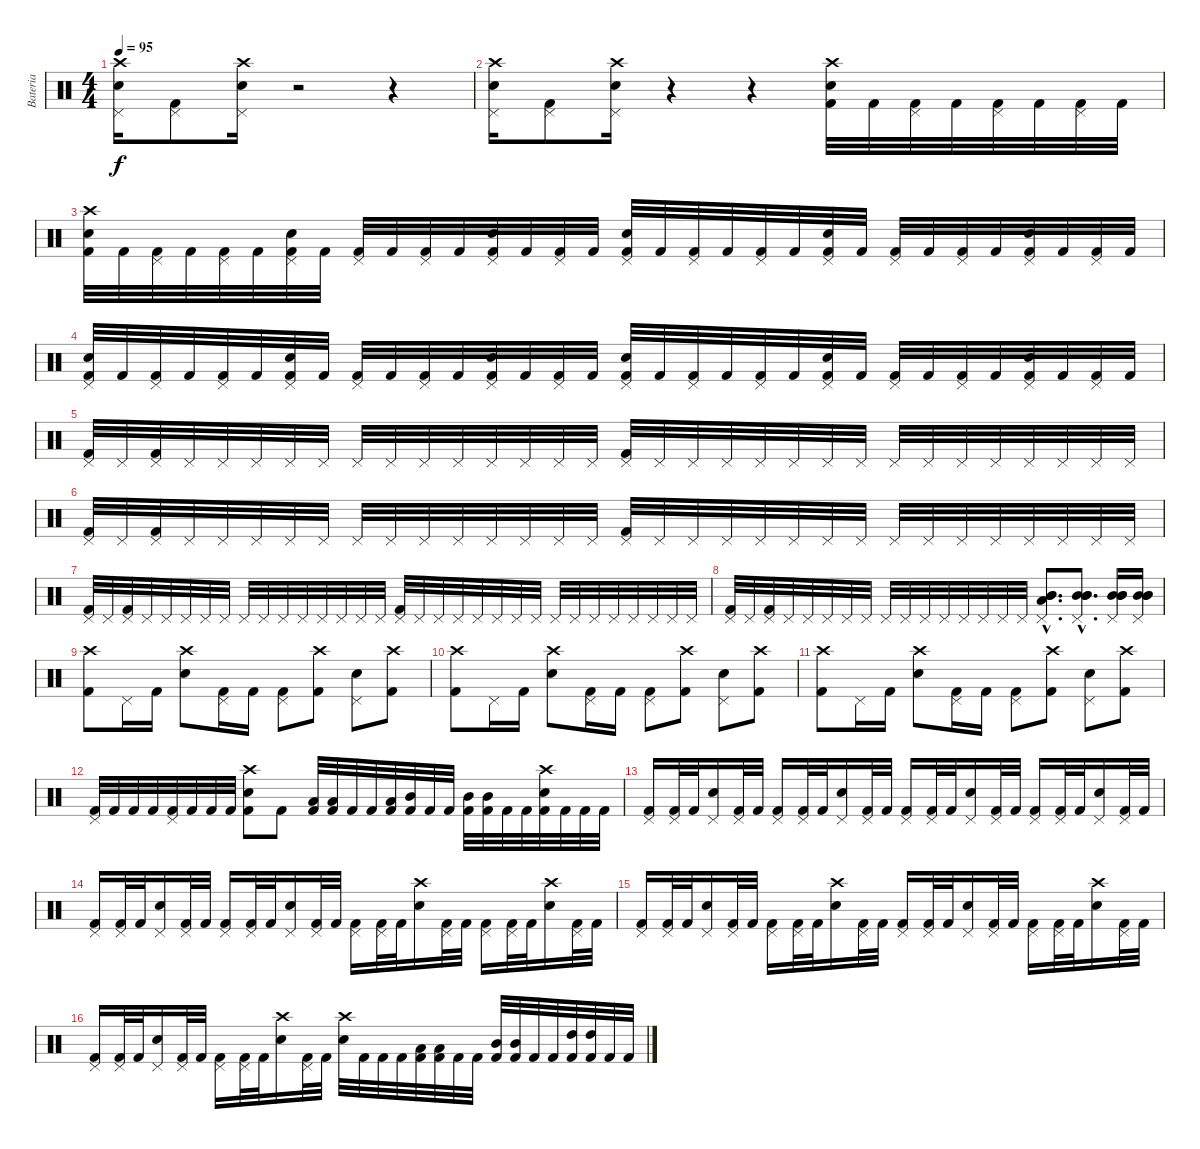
\track ("Bateria" "Bateria") {instrument percussion}
\staff {score}
\articulation defaults
\ts (4 4)
\tempo 95
\clef neutral
\ks c
("Crash high (hit)" "Pedal Hi-Hat (hit)" "Electric Snare (hit)").16{dy f} ("Pedal Hi-Hat (hit)" "Kick (hit) 2").8 ("Crash high (hit)" "Pedal Hi-Hat (hit)" "Electric Snare (hit)").16 r.2 r.4 |
("Crash high (hit)" "Pedal Hi-Hat (hit)" "Electric Snare (hit)").16 ("Pedal Hi-Hat (hit)" "Kick (hit) 2").8 ("Crash high (hit)" "Pedal Hi-Hat (hit)" "Electric Snare (hit)").16 r.4 r.4 ("Crash high (hit)" "Electric Snare (hit)" "Kick (hit) 2").32 "Kick (hit) 2".32 ("Pedal Hi-Hat (hit)" "Kick (hit) 2").32 "Kick (hit) 2".32 ("Pedal Hi-Hat (hit)" "Kick (hit) 2").32 "Kick (hit) 2".32 ("Pedal Hi-Hat (hit)" "Kick (hit) 2").32 "Kick (hit) 2".32 |
("Crash high (hit)" "Electric Snare (hit)" "Kick (hit) 2").32 "Kick (hit) 2".32 ("Pedal Hi-Hat (hit)" "Kick (hit) 2").32 "Kick (hit) 2".32 ("Pedal Hi-Hat (hit)" "Kick (hit) 2").32 "Kick (hit) 2".32 ("Pedal Hi-Hat (hit)" "Electric Snare (hit)" "Kick (hit) 2").32 "Kick (hit) 2".32 ("Pedal Hi-Hat (hit)" "Kick (hit) 2").32 "Kick (hit) 2".32 ("Pedal Hi-Hat (hit)" "Kick (hit) 2").32 "Kick (hit) 2".32 ("Pedal Hi-Hat (hit)" "Electric Snare (hit)" "Kick (hit) 2").32 "Kick (hit) 2".32 ("Pedal Hi-Hat (hit)" "Kick (hit) 2").32 "Kick (hit) 2".32 ("Pedal Hi-Hat (hit)" "Electric Snare (hit)" "Kick (hit) 2").32 "Kick (hit) 2".32 ("Pedal Hi-Hat (hit)" "Kick (hit) 2").32 "Kick (hit) 2".32 ("Pedal Hi-Hat (hit)" "Kick (hit) 2").32 "Kick (hit) 2".32 ("Pedal Hi-Hat (hit)" "Electric Snare (hit)" "Kick (hit) 2").32 "Kick (hit) 2".32 ("Pedal Hi-Hat (hit)" "Kick (hit) 2").32 "Kick (hit) 2".32 ("Pedal Hi-Hat (hit)" "Kick (hit) 2").32 "Kick (hit) 2".32 ("Pedal Hi-Hat (hit)" "Electric Snare (hit)" "Kick (hit) 2").32 "Kick (hit) 2".32 ("Pedal Hi-Hat (hit)" "Kick (hit) 2").32 "Kick (hit) 2".32 |
("Pedal Hi-Hat (hit)" "Electric Snare (hit)" "Kick (hit) 2").32 "Kick (hit) 2".32 ("Pedal Hi-Hat (hit)" "Kick (hit) 2").32 "Kick (hit) 2".32 ("Pedal Hi-Hat (hit)" "Kick (hit) 2").32 "Kick (hit) 2".32 ("Pedal Hi-Hat (hit)" "Electric Snare (hit)" "Kick (hit) 2").32 "Kick (hit) 2".32 ("Pedal Hi-Hat (hit)" "Kick (hit) 2").32 "Kick (hit) 2".32 ("Pedal Hi-Hat (hit)" "Kick (hit) 2").32 "Kick (hit) 2".32 ("Pedal Hi-Hat (hit)" "Electric Snare (hit)" "Kick (hit) 2").32 "Kick (hit) 2".32 ("Pedal Hi-Hat (hit)" "Kick (hit) 2").32 "Kick (hit) 2".32 ("Pedal Hi-Hat (hit)" "Electric Snare (hit)" "Kick (hit) 2").32 "Kick (hit) 2".32 ("Pedal Hi-Hat (hit)" "Kick (hit) 2").32 "Kick (hit) 2".32 ("Pedal Hi-Hat (hit)" "Kick (hit) 2").32 "Kick (hit) 2".32 ("Pedal Hi-Hat (hit)" "Electric Snare (hit)" "Kick (hit) 2").32 "Kick (hit) 2".32 ("Pedal Hi-Hat (hit)" "Kick (hit) 2").32 "Kick (hit) 2".32 ("Pedal Hi-Hat (hit)" "Kick (hit) 2").32 "Kick (hit) 2".32 ("Pedal Hi-Hat (hit)" "Electric Snare (hit)" "Kick (hit) 2").32 "Kick (hit) 2".32 ("Pedal Hi-Hat (hit)" "Kick (hit) 2").32 "Kick (hit) 2".32 |
("Pedal Hi-Hat (hit)" "Kick (hit) 2").32 "Pedal Hi-Hat (hit)".32 ("Pedal Hi-Hat (hit)" "Kick (hit) 2").32 "Pedal Hi-Hat (hit)".32 "Pedal Hi-Hat (hit)".32 "Pedal Hi-Hat (hit)".32 "Pedal Hi-Hat (hit)".32 "Pedal Hi-Hat (hit)".32 "Pedal Hi-Hat (hit)".32 "Pedal Hi-Hat (hit)".32 "Pedal Hi-Hat (hit)".32 "Pedal Hi-Hat (hit)".32 "Pedal Hi-Hat (hit)".32 "Pedal Hi-Hat (hit)".32 "Pedal Hi-Hat (hit)".32 "Pedal Hi-Hat (hit)".32 ("Pedal Hi-Hat (hit)" "Kick (hit) 2").32 "Pedal Hi-Hat (hit)".32 "Pedal Hi-Hat (hit)".32 "Pedal Hi-Hat (hit)".32 "Pedal Hi-Hat (hit)".32 "Pedal Hi-Hat (hit)".32 "Pedal Hi-Hat (hit)".32 "Pedal Hi-Hat (hit)".32 "Pedal Hi-Hat (hit)".32 "Pedal Hi-Hat (hit)".32 "Pedal Hi-Hat (hit)".32 "Pedal Hi-Hat (hit)".32 "Pedal Hi-Hat (hit)".32 "Pedal Hi-Hat (hit)".32 "Pedal Hi-Hat (hit)".32 "Pedal Hi-Hat (hit)".32 |
("Pedal Hi-Hat (hit)" "Kick (hit) 2").32 "Pedal Hi-Hat (hit)".32 ("Pedal Hi-Hat (hit)" "Kick (hit) 2").32 "Pedal Hi-Hat (hit)".32 "Pedal Hi-Hat (hit)".32 "Pedal Hi-Hat (hit)".32 "Pedal Hi-Hat (hit)".32 "Pedal Hi-Hat (hit)".32 "Pedal Hi-Hat (hit)".32 "Pedal Hi-Hat (hit)".32 "Pedal Hi-Hat (hit)".32 "Pedal Hi-Hat (hit)".32 "Pedal Hi-Hat (hit)".32 "Pedal Hi-Hat (hit)".32 "Pedal Hi-Hat (hit)".32 "Pedal Hi-Hat (hit)".32 ("Pedal Hi-Hat (hit)" "Kick (hit) 2").32 "Pedal Hi-Hat (hit)".32 "Pedal Hi-Hat (hit)".32 "Pedal Hi-Hat (hit)".32 "Pedal Hi-Hat (hit)".32 "Pedal Hi-Hat (hit)".32 "Pedal Hi-Hat (hit)".32 "Pedal Hi-Hat (hit)".32 "Pedal Hi-Hat (hit)".32 "Pedal Hi-Hat (hit)".32 "Pedal Hi-Hat (hit)".32 "Pedal Hi-Hat (hit)".32 "Pedal Hi-Hat (hit)".32 "Pedal Hi-Hat (hit)".32 "Pedal Hi-Hat (hit)".32 "Pedal Hi-Hat (hit)".32 |
("Pedal Hi-Hat (hit)" "Kick (hit) 2").32 "Pedal Hi-Hat (hit)".32 ("Pedal Hi-Hat (hit)" "Kick (hit) 2").32 "Pedal Hi-Hat (hit)".32 "Pedal Hi-Hat (hit)".32 "Pedal Hi-Hat (hit)".32 "Pedal Hi-Hat (hit)".32 "Pedal Hi-Hat (hit)".32 "Pedal Hi-Hat (hit)".32 "Pedal Hi-Hat (hit)".32 "Pedal Hi-Hat (hit)".32 "Pedal Hi-Hat (hit)".32 "Pedal Hi-Hat (hit)".32 "Pedal Hi-Hat (hit)".32 "Pedal Hi-Hat (hit)".32 "Pedal Hi-Hat (hit)".32 ("Pedal Hi-Hat (hit)" "Kick (hit) 2").32 "Pedal Hi-Hat (hit)".32 "Pedal Hi-Hat (hit)".32 "Pedal Hi-Hat (hit)".32 "Pedal Hi-Hat (hit)".32 "Pedal Hi-Hat (hit)".32 "Pedal Hi-Hat (hit)".32 "Pedal Hi-Hat (hit)".32 "Pedal Hi-Hat (hit)".32 "Pedal Hi-Hat (hit)".32 "Pedal Hi-Hat (hit)".32 "Pedal Hi-Hat (hit)".32 "Pedal Hi-Hat (hit)".32 "Pedal Hi-Hat (hit)".32 "Pedal Hi-Hat (hit)".32 "Pedal Hi-Hat (hit)".32 |
("Pedal Hi-Hat (hit)" "Kick (hit) 2").32 "Pedal Hi-Hat (hit)".32 ("Pedal Hi-Hat (hit)" "Kick (hit) 2").32 "Pedal Hi-Hat (hit)".32 "Pedal Hi-Hat (hit)".32 "Pedal Hi-Hat (hit)".32 "Pedal Hi-Hat (hit)".32 "Pedal Hi-Hat (hit)".32 "Pedal Hi-Hat (hit)".32 "Pedal Hi-Hat (hit)".32 "Pedal Hi-Hat (hit)".32 "Pedal Hi-Hat (hit)".32 "Pedal Hi-Hat (hit)".32 "Pedal Hi-Hat (hit)".32 "Pedal Hi-Hat (hit)".32 "Pedal Hi-Hat (hit)".32 ("Pedal Hi-Hat (hit)"{hac} "Mid Tom (hit)"{hac} "Low Tom (hit)"{hac} "Mid Tom (hit)"{hac}).8{d} ("Pedal Hi-Hat (hit)"{hac} "Mid Tom (hit)"{hac} "Mid Tom (hit)"{hac} "Mid Tom (hit)"{hac}).8{d} ("Pedal Hi-Hat (hit)" "Mid Tom (hit)" "Mid Tom (hit)" "Mid Tom (hit)").16 ("Pedal Hi-Hat (hit)" "Mid Tom (hit)" "Mid Tom (hit)" "Mid Tom (hit)").16 |
("Crash high (hit)" "Kick (hit) 2").8 "Pedal Hi-Hat (hit)".16 "Kick (hit) 2".16 ("Crash high (hit)" "Electric Snare (hit)").8 ("Pedal Hi-Hat (hit)" "Kick (hit) 2").16 "Kick (hit) 2".16 ("Pedal Hi-Hat (hit)" "Kick (hit) 2").8 ("Crash high (hit)" "Kick (hit) 2").8 ("Pedal Hi-Hat (hit)" "Electric Snare (hit)").8 ("Crash high (hit)" "Kick (hit) 2").8 |
("Crash high (hit)" "Kick (hit) 2").8 "Pedal Hi-Hat (hit)".16 "Kick (hit) 2".16 ("Crash high (hit)" "Electric Snare (hit)").8 ("Pedal Hi-Hat (hit)" "Kick (hit) 2").16 "Kick (hit) 2".16 ("Pedal Hi-Hat (hit)" "Kick (hit) 2").8 ("Crash high (hit)" "Kick (hit) 2").8 ("Pedal Hi-Hat (hit)" "Electric Snare (hit)").8 ("Crash high (hit)" "Kick (hit) 2").8 |
("Crash high (hit)" "Kick (hit) 2").8 "Pedal Hi-Hat (hit)".16 "Kick (hit) 2".16 ("Crash high (hit)" "Electric Snare (hit)").8 ("Pedal Hi-Hat (hit)" "Kick (hit) 2").16 "Kick (hit) 2".16 ("Pedal Hi-Hat (hit)" "Kick (hit) 2").8 ("Crash high (hit)" "Kick (hit) 2").8 ("Pedal Hi-Hat (hit)" "Electric Snare (hit)").8 ("Crash high (hit)" "Kick (hit) 2").8 |
("Pedal Hi-Hat (hit)" "Kick (hit) 2").32 "Kick (hit) 2".32 "Kick (hit) 2".32 "Kick (hit) 2".32 ("Pedal Hi-Hat (hit)" "Kick (hit) 2").32 "Kick (hit) 2".32 "Kick (hit) 2".32 "Kick (hit) 2".32 ("Crash high (hit)" "Electric Snare (hit)" "Kick (hit) 2").8 "Kick (hit) 2".8 ("Low Tom (hit)" "Kick (hit) 2").32 ("Low Tom (hit)" "Kick (hit) 2").32 "Kick (hit) 2".32 "Kick (hit) 2".32 ("Low Tom (hit)" "Kick (hit) 2").32 ("Mid Tom (hit)" "Kick (hit) 2").32 "Kick (hit) 2".32 "Kick (hit) 2".32 ("Mid Tom (hit)" "Kick (hit) 2").32 ("Mid Tom (hit)" "Kick (hit) 2").32 "Kick (hit) 2".32 "Kick (hit) 2".32 ("Crash high (hit)" "Electric Snare (hit)" "Kick (hit) 2").32 "Kick (hit) 2".32 "Kick (hit) 2".32 "Kick (hit) 2".32 |
("Pedal Hi-Hat (hit)" "Kick (hit) 2").16 ("Pedal Hi-Hat (hit)" "Kick (hit) 2").32 "Kick (hit) 2".32 ("Pedal Hi-Hat (hit)" "Electric Snare (hit)").16 ("Pedal Hi-Hat (hit)" "Kick (hit) 2").32 "Kick (hit) 2".32 ("Pedal Hi-Hat (hit)" "Kick (hit) 2").16 ("Pedal Hi-Hat (hit)" "Kick (hit) 2").32 "Kick (hit) 2".32 ("Pedal Hi-Hat (hit)" "Electric Snare (hit)").16 ("Pedal Hi-Hat (hit)" "Kick (hit) 2").32 "Kick (hit) 2".32 ("Pedal Hi-Hat (hit)" "Kick (hit) 2").16 ("Pedal Hi-Hat (hit)" "Kick (hit) 2").32 "Kick (hit) 2".32 ("Pedal Hi-Hat (hit)" "Electric Snare (hit)").16 ("Pedal Hi-Hat (hit)" "Kick (hit) 2").32 "Kick (hit) 2".32 ("Pedal Hi-Hat (hit)" "Kick (hit) 2").16 ("Pedal Hi-Hat (hit)" "Kick (hit) 2").32 "Kick (hit) 2".32 ("Pedal Hi-Hat (hit)" "Electric Snare (hit)").16 ("Pedal Hi-Hat (hit)" "Kick (hit) 2").32 "Kick (hit) 2".32 |
("Pedal Hi-Hat (hit)" "Kick (hit) 2").16 ("Pedal Hi-Hat (hit)" "Kick (hit) 2").32 "Kick (hit) 2".32 ("Pedal Hi-Hat (hit)" "Electric Snare (hit)").16 ("Pedal Hi-Hat (hit)" "Kick (hit) 2").32 "Kick (hit) 2".32 ("Pedal Hi-Hat (hit)" "Kick (hit) 2").16 ("Pedal Hi-Hat (hit)" "Kick (hit) 2").32 "Kick (hit) 2".32 ("Pedal Hi-Hat (hit)" "Electric Snare (hit)").16 ("Pedal Hi-Hat (hit)" "Kick (hit) 2").32 "Kick (hit) 2".32 ("Pedal Hi-Hat (hit)" "Kick (hit) 2").16 ("Pedal Hi-Hat (hit)" "Kick (hit) 2").32 "Kick (hit) 2".32 ("Crash high (hit)" "Electric Snare (hit)").16 ("Pedal Hi-Hat (hit)" "Kick (hit) 2").32 "Kick (hit) 2".32 ("Pedal Hi-Hat (hit)" "Kick (hit) 2").16 ("Pedal Hi-Hat (hit)" "Kick (hit) 2").32 "Kick (hit) 2".32 ("Crash high (hit)" "Electric Snare (hit)").16 ("Pedal Hi-Hat (hit)" "Kick (hit) 2").32 "Kick (hit) 2".32 |
("Pedal Hi-Hat (hit)" "Kick (hit) 2").16 ("Pedal Hi-Hat (hit)" "Kick (hit) 2").32 "Kick (hit) 2".32 ("Pedal Hi-Hat (hit)" "Electric Snare (hit)").16 ("Pedal Hi-Hat (hit)" "Kick (hit) 2").32 "Kick (hit) 2".32 ("Pedal Hi-Hat (hit)" "Kick (hit) 2").16 ("Pedal Hi-Hat (hit)" "Kick (hit) 2").32 "Kick (hit) 2".32 ("Crash high (hit)" "Electric Snare (hit)").16 ("Pedal Hi-Hat (hit)" "Kick (hit) 2").32 "Kick (hit) 2".32 ("Pedal Hi-Hat (hit)" "Kick (hit) 2").16 ("Pedal Hi-Hat (hit)" "Kick (hit) 2").32 "Kick (hit) 2".32 ("Pedal Hi-Hat (hit)" "Electric Snare (hit)").16 ("Pedal Hi-Hat (hit)" "Kick (hit) 2").32 "Kick (hit) 2".32 ("Pedal Hi-Hat (hit)" "Kick (hit) 2").16 ("Pedal Hi-Hat (hit)" "Kick (hit) 2").32 "Kick (hit) 2".32 ("Crash high (hit)" "Electric Snare (hit)").16 ("Pedal Hi-Hat (hit)" "Kick (hit) 2").32 "Kick (hit) 2".32 |
("Pedal Hi-Hat (hit)" "Kick (hit) 2").16 ("Pedal Hi-Hat (hit)" "Kick (hit) 2").32 "Kick (hit) 2".32 ("Pedal Hi-Hat (hit)" "Electric Snare (hit)").16 ("Pedal Hi-Hat (hit)" "Kick (hit) 2").32 "Kick (hit) 2".32 ("Pedal Hi-Hat (hit)" "Kick (hit) 2").16 ("Pedal Hi-Hat (hit)" "Kick (hit) 2").32 "Kick (hit) 2".32 ("Crash high (hit)" "Electric Snare (hit)").16 ("Pedal Hi-Hat (hit)" "Kick (hit) 2").32 "Kick (hit) 2".32 ("Crash high (hit)" "Electric Snare (hit)").32 "Kick (hit) 2".32 "Kick (hit) 2".32 "Kick (hit) 2".32 ("Low Tom (hit)" "Kick (hit) 2").32 ("Low Tom (hit)" "Kick (hit) 2").32 "Kick (hit) 2".32 "Kick (hit) 2".32 ("Mid Tom (hit)" "Kick (hit) 2").32 ("Mid Tom (hit)" "Kick (hit) 2").32 "Kick (hit) 2".32 "Kick (hit) 2".32 ("High Tom (hit)" "Kick (hit) 2").32 ("High Tom (hit)" "Kick (hit) 2").32 "Kick (hit) 2".32 "Kick (hit) 2".32
